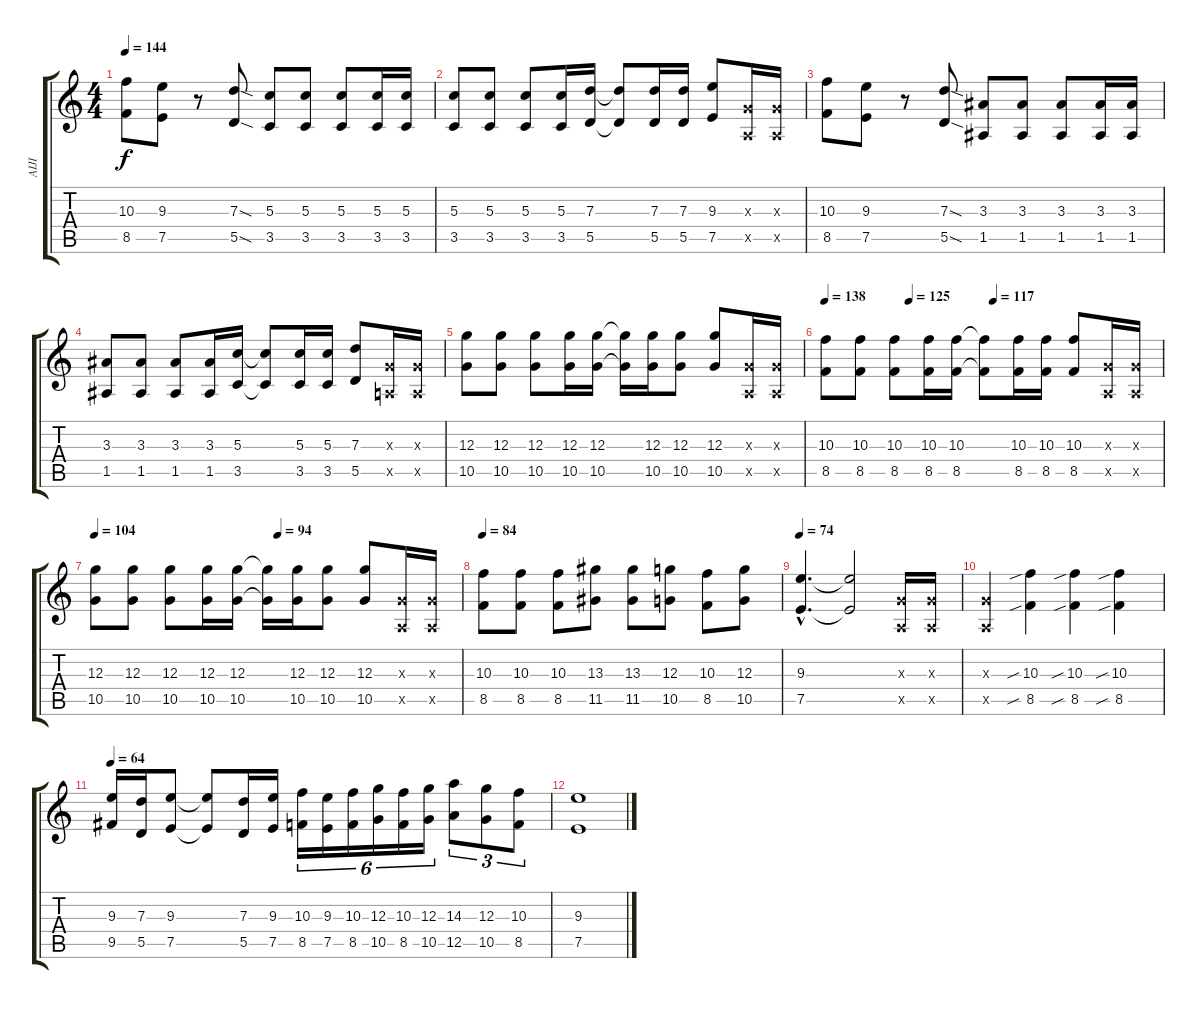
\track ("AIJI" "AIJI") {instrument distortionguitar}
\staff {score tabs}
\tuning (E4 B3 G3 D3 A2 E2) {hide}
\ts (4 4)
\tempo 144
\clef g2
\ks c
(10.3 8.5).8{dy f} (9.3 7.5).8 r.8 (7.3{sod} 5.5{sod}).8 (5.3 3.5).8 (5.3 3.5).8 (5.3 3.5).8 (5.3 3.5).16 (5.3 3.5).16 |
(5.3 3.5).8 (5.3 3.5).8 (5.3 3.5).8 (5.3 3.5).16 (7.3 5.5).16 (7.3{t} 5.5{t}).8 (7.3 5.5).16 (7.3 5.5).16 (9.3 7.5).8 (0.3{x} 0.5{x}).16 (0.3{x} 0.5{x}).16 |
(10.3 8.5).8 (9.3 7.5).8 r.8 (7.3{sod} 5.5{sod}).8 (3.3 1.5).8 (3.3 1.5).8 (3.3 1.5).8 (3.3 1.5).16 (3.3 1.5).16 |
(3.3 1.5).8 (3.3 1.5).8 (3.3 1.5).8 (3.3 1.5).16 (5.3 3.5).16 (5.3{t} 3.5{t}).8 (5.3 3.5).16 (5.3 3.5).16 (7.3 5.5).8 (0.3{x} 0.5{x}).16 (0.3{x} 0.5{x}).16 |
(12.3 10.5).8 (12.3 10.5).8 (12.3 10.5).8 (12.3 10.5).16 (12.3 10.5).16 (12.3{t} 10.5{t}).16 (12.3 10.5).16 (12.3 10.5).8 (12.3 10.5).8 (0.3{x} 0.5{x}).16 (0.3{x} 0.5{x}).16 |
\tempo 138
\tempo (125 0.25)
\tempo (117 0.5)
(10.3 8.5).8 (10.3 8.5).8 (10.3 8.5).8 (10.3 8.5).16 (10.3 8.5).16 (10.3{t} 8.5{t}).8 (10.3 8.5).16 (10.3 8.5).16 (10.3 8.5).8 (0.3{x} 0.5{x}).16 (0.3{x} 0.5{x}).16 |
\tempo 104
\tempo (94 0.5)
(12.3 10.5).8 (12.3 10.5).8 (12.3 10.5).8 (12.3 10.5).16 (12.3 10.5).16 (12.3{t} 10.5{t}).16 (12.3 10.5).16 (12.3 10.5).8 (12.3 10.5).8 (0.3{x} 0.5{x}).16 (0.3{x} 0.5{x}).16 |
\tempo 84
(10.3 8.5).8 (10.3 8.5).8 (10.3 8.5).8 (13.3 11.5).8 (13.3 11.5).8 (12.3 10.5).8 (10.3 8.5).8 (12.3 10.5).8 |
\tempo 74
(9.3{hac} 7.5{hac}).4{d} (9.3{t} 7.5{t}).2 (0.3{x} 0.5{x}).16 (0.3{x} 0.5{x}).16 |
(0.3{x} 0.5{x}).4 (10.3{sib} 8.5{sib}).4 (10.3{sib} 8.5{sib}).4 (10.3{sib} 8.5{sib}).4 |
\tempo 64
(9.3 9.5).16 (7.3 5.5).16 (9.3 7.5).8 (9.3{t} 7.5{t}).8 (7.3 5.5).16{txt ""} (9.3 7.5).16 (10.3 8.5).16{tu (6 4)} (9.3 7.5).16{tu (6 4)} (10.3 8.5).16{tu (6 4)} (12.3 10.5).16{tu (6 4)} (10.3 8.5).16{tu (6 4)} (12.3 10.5).16{tu (6 4)} (14.3 12.5).8{tu (3 2)} (12.3 10.5).8{tu (3 2)} (10.3 8.5).8{tu (3 2)} |
(9.3 7.5).1
